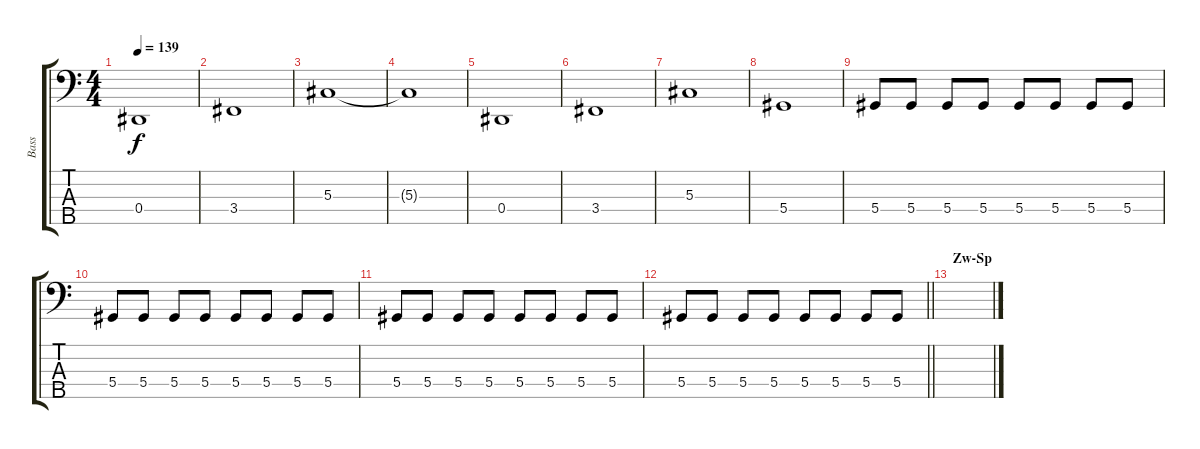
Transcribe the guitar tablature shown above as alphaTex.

\track ("Bass" "Bass") {instrument electricbassfinger}
\staff {score tabs}
\tuning (Gb2 Db2 Ab1 Eb1 Bb0) {hide}
\ts (4 4)
\tempo 139
\clef f4
\ks c
0.4.1{dy f} |
3.4.1 |
5.3.1 |
5.3{t}.1 |
0.4.1 |
3.4.1 |
5.3.1 |
5.4.1 |
5.4.8 5.4.8 5.4.8 5.4.8 5.4.8 5.4.8 5.4.8 5.4.8 |
5.4.8 5.4.8 5.4.8 5.4.8 5.4.8 5.4.8 5.4.8 5.4.8 |
5.4.8 5.4.8 5.4.8 5.4.8 5.4.8 5.4.8 5.4.8 5.4.8 |
\barLineRight lightlight
5.4.8 5.4.8 5.4.8 5.4.8 5.4.8 5.4.8 5.4.8 5.4.8 |
\section ("" "Zw-Sp")
